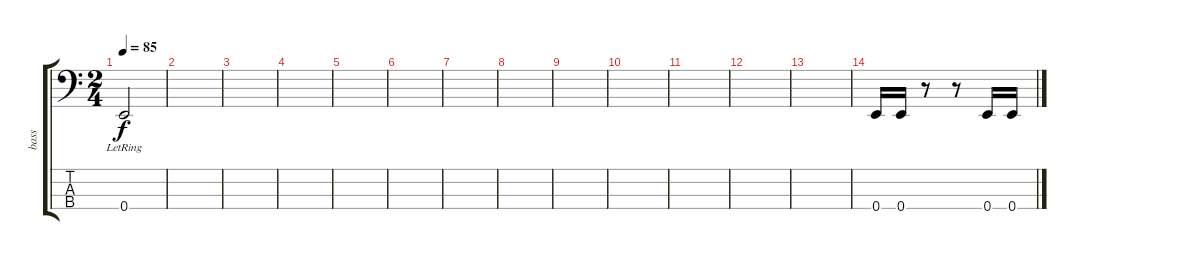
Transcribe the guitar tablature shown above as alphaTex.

\track ("bass" "bass") {instrument electricbassfinger}
\staff {score tabs}
\tuning (G2 D2 A1 E1) {hide}
\ts (2 4)
\tempo 85
\clef f4
\ks c
0.4{lr}.2{dy f} |
|
|
|
|
|
|
|
|
|
|
|
|
0.4.16 0.4.16 r.8 r.8 0.4.16 0.4.16
